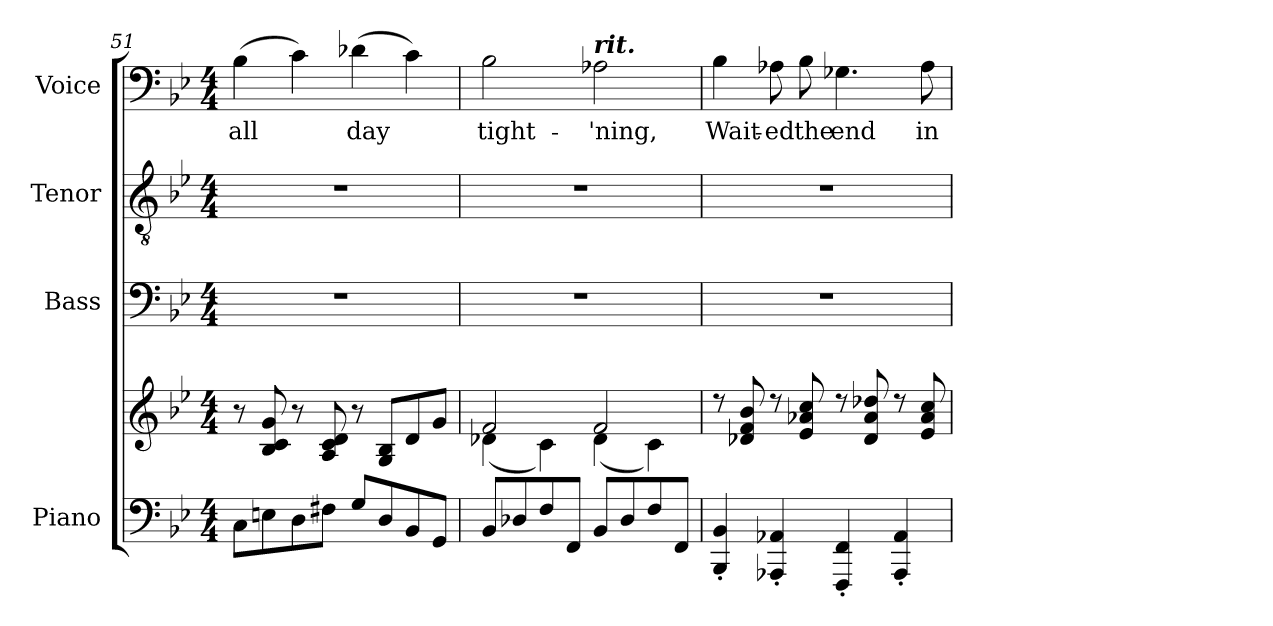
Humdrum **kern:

**kern	**kern	**kern	**kern	**kern	**text
*part4	*part4	*part3	*part2	*part1	*part1
*staff5	*staff4	*staff3	*staff2	*staff1	*staff1
*I"Piano	*	*I"Bass	*I"Tenor	*I"Voice	*
*	*	*I'B	*I'T	*	*
!!LO:LB:g=z
*clefF4	*clefG2	*clefF4	*clefGv2	*clefF4	*
*k[b-e-]	*k[b-e-]	*k[b-e-]	*k[b-e-]	*k[b-e-]	*
*B-:	*B-:	*B-:	*B-:	*B-:	*
*M4/4	*M4/4	*M4/4	*M4/4	*M4/4	*
=51	=51	=51	=51	=51	=51
*	*^	*	*	*	*
!	!	!	!	!	!	!LO:LY:b
8CL	8r	2ryy	1r	1r	(>4B-	all
8En	8B- 8c 8g	.	.	.	.	.
8D	8r	.	.	.	4c)	.
8F#XJ	8A 8c 8d	.	.	.	.	.
!	!	!	!	!	!	!LO:LY:b
8GL	8r	2ryy	.	.	(>4d-X	day
8D	8G 8B-L	.	.	.	.	.
8BB-	8d	.	.	.	4c)	.
8GGJ	8gJ	.	.	.	.	.
=52	=52	=52	=52	=52	=52	=52
!	!	!	!	!	!	!LO:LY:b
8BB-L	2f	(<4d-X\	1r	1r	2B-	tight-
8D-X	.	.	.	.	.	.
8F	.	4c\)	.	.	.	.
8FFJ	.	.	.	.	.	.
!	!	!	!	!	!LO:TX:a:Bi:t=rit.	!
!	!	!	!	!	!	!LO:LY:b
8BB-L	2f	(<4d-\	.	.	2A-X	-'ning,
8D-	.	.	.	.	.	.
8F	.	4c\)	.	.	.	.
8FFJ	.	.	.	.	.	.
!!LO:LB:g=z
=53	=53	=53	=53	=53	=53	=53
!	!	!	!	!	!	!LO:LY:b
4BBB-' 4BB-'	8r	1ryy	1r	1r	4B-	Wait-
.	8d-X 8f 8b-	.	.	.	.	.
!	!	!	!	!	!	!LO:LY:b
4AAA-X' 4AA-X'	8r	.	.	.	8A-X	-ed
!	!	!	!	!	!	!LO:LY:b
.	8e- 8a-X 8cc	.	.	.	8B-	the
!	!	!	!	!	!	!LO:LY:b
4FFF' 4FF'	8r	.	.	.	4.G-X	end
.	8d- 8a- 8dd-X	.	.	.	.	.
4AAA-' 4AA-'	8r	.	.	.	.	.
!	!	!	!	!	!	!LO:LY:b
.	8e- 8a- 8cc	.	.	.	8A-	in
*	*v	*v	*	*	*	*
=	=	=	=	=	=
*-	*-	*-	*-	*-	*-
